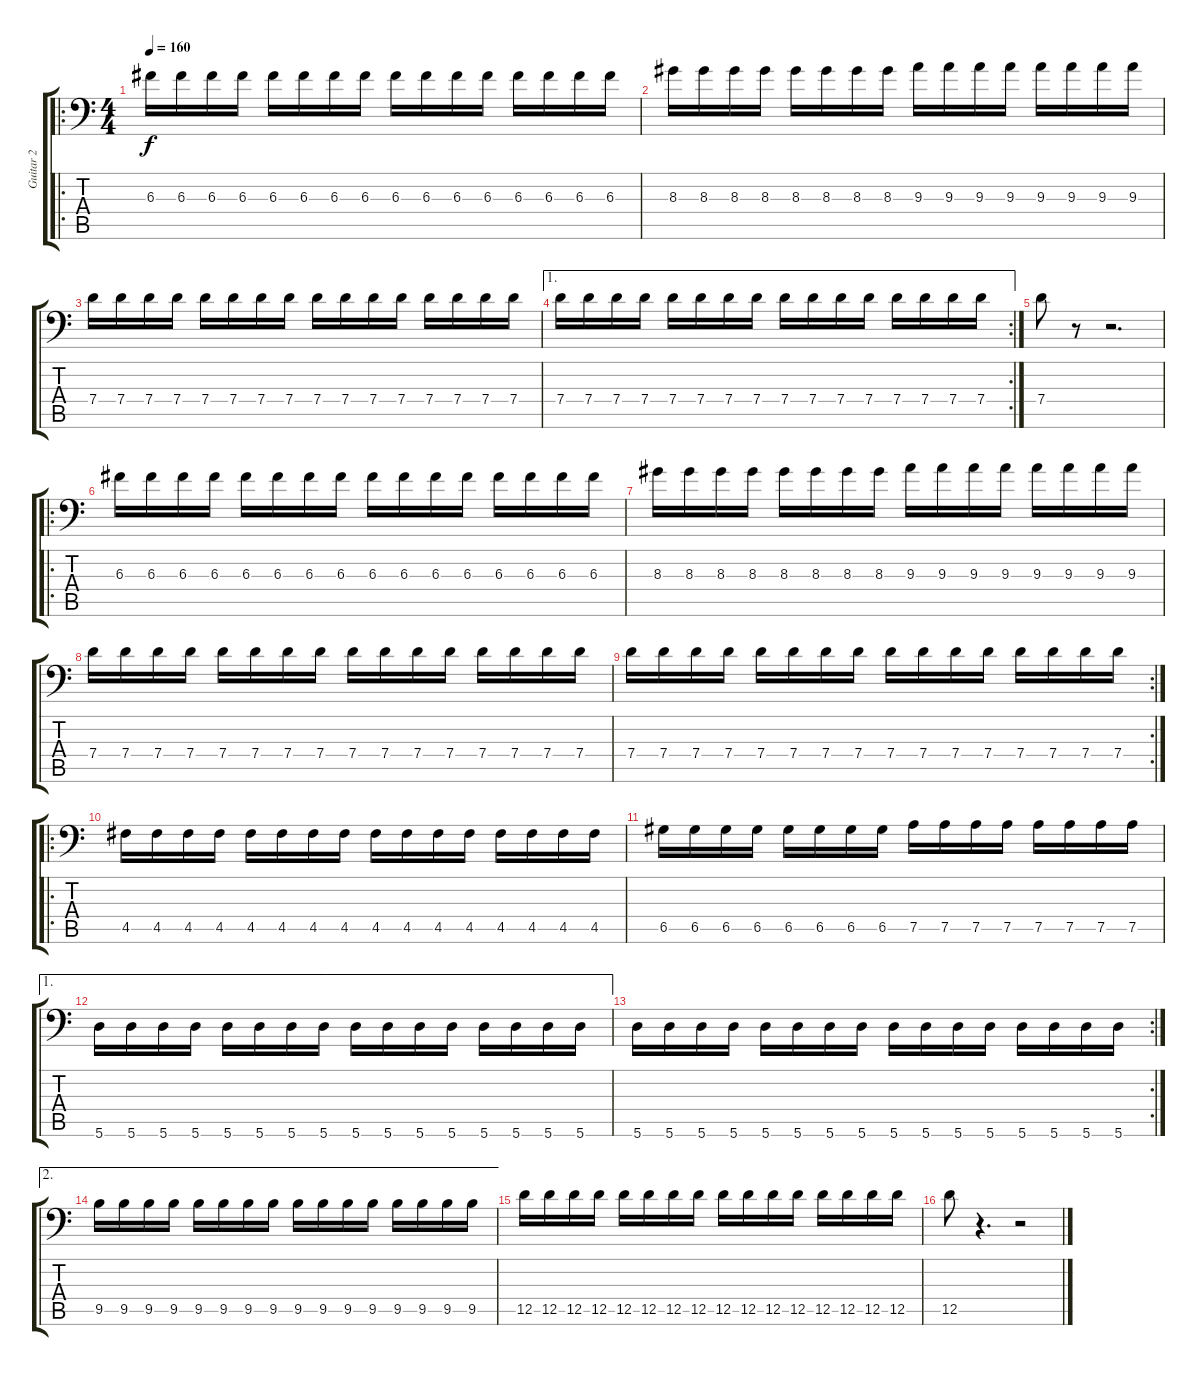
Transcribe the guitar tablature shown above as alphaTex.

\track ("Guitar 2" "Guitar 2") {instrument distortionguitar}
\staff {score tabs}
\tuning (A3 E3 C3 G2 D2 A1) {hide}
\ro
\ts (4 4)
\tempo 160
\clef f4
\ks c
6.3.16{dy f} 6.3.16 6.3.16 6.3.16 6.3.16 6.3.16 6.3.16 6.3.16 6.3.16 6.3.16 6.3.16 6.3.16 6.3.16 6.3.16 6.3.16 6.3.16 |
8.3.16 8.3.16 8.3.16 8.3.16 8.3.16 8.3.16 8.3.16 8.3.16 9.3.16 9.3.16 9.3.16 9.3.16 9.3.16 9.3.16 9.3.16 9.3.16 |
7.4.16 7.4.16 7.4.16 7.4.16 7.4.16 7.4.16 7.4.16 7.4.16 7.4.16 7.4.16 7.4.16 7.4.16 7.4.16 7.4.16 7.4.16 7.4.16 |
\ae 1
\rc 2
7.4.16 7.4.16 7.4.16 7.4.16 7.4.16 7.4.16 7.4.16 7.4.16 7.4.16 7.4.16 7.4.16 7.4.16 7.4.16 7.4.16 7.4.16 7.4.16 |
7.4.8 r.8 r.2{d} |
\ro
6.3.16 6.3.16 6.3.16 6.3.16 6.3.16 6.3.16 6.3.16 6.3.16 6.3.16 6.3.16 6.3.16 6.3.16 6.3.16 6.3.16 6.3.16 6.3.16 |
8.3.16 8.3.16 8.3.16 8.3.16 8.3.16 8.3.16 8.3.16 8.3.16 9.3.16 9.3.16 9.3.16 9.3.16 9.3.16 9.3.16 9.3.16 9.3.16 |
7.4.16 7.4.16 7.4.16 7.4.16 7.4.16 7.4.16 7.4.16 7.4.16 7.4.16 7.4.16 7.4.16 7.4.16 7.4.16 7.4.16 7.4.16 7.4.16 |
\rc 2
7.4.16 7.4.16 7.4.16 7.4.16 7.4.16 7.4.16 7.4.16 7.4.16 7.4.16 7.4.16 7.4.16 7.4.16 7.4.16 7.4.16 7.4.16 7.4.16 |
\ro
4.5.16 4.5.16 4.5.16 4.5.16 4.5.16 4.5.16 4.5.16 4.5.16 4.5.16 4.5.16 4.5.16 4.5.16 4.5.16 4.5.16 4.5.16 4.5.16 |
6.5.16 6.5.16 6.5.16 6.5.16 6.5.16 6.5.16 6.5.16 6.5.16 7.5.16 7.5.16 7.5.16 7.5.16 7.5.16 7.5.16 7.5.16 7.5.16 |
\ae 1
5.6.16 5.6.16 5.6.16 5.6.16 5.6.16 5.6.16 5.6.16 5.6.16 5.6.16 5.6.16 5.6.16 5.6.16 5.6.16 5.6.16 5.6.16 5.6.16 |
\rc 2
5.6.16 5.6.16 5.6.16 5.6.16 5.6.16 5.6.16 5.6.16 5.6.16 5.6.16 5.6.16 5.6.16 5.6.16 5.6.16 5.6.16 5.6.16 5.6.16 |
\ae 2
9.5.16 9.5.16 9.5.16 9.5.16 9.5.16 9.5.16 9.5.16 9.5.16 9.5.16 9.5.16 9.5.16 9.5.16 9.5.16 9.5.16 9.5.16 9.5.16 |
12.5.16 12.5.16 12.5.16 12.5.16 12.5.16 12.5.16 12.5.16 12.5.16 12.5.16 12.5.16 12.5.16 12.5.16 12.5.16 12.5.16 12.5.16 12.5.16 |
12.5.8 r.4{d} r.2
